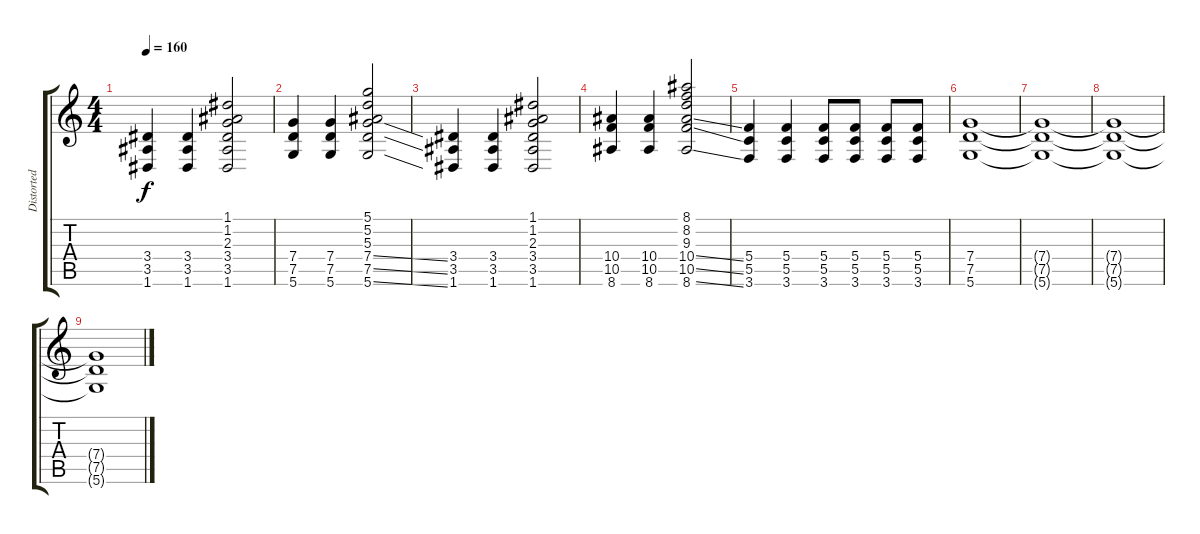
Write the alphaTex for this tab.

\track ("Distorted Rhythm" "Distorted ") {instrument overdrivenguitar}
\staff {score tabs}
\tuning (D4 A3 F3 C3 G2 D2) {hide}
\ts (4 4)
\tempo 160
\clef g2
\ks c
(3.4 3.5 1.6).4{dy f} (3.4 3.5 1.6).4 (1.1 1.2 2.3 3.4 3.5 1.6).2 |
(7.4 7.5 5.6).4 (7.4 7.5 5.6).4 (5.1 5.2 5.3 7.4{ss} 7.5{ss} 5.6{ss}).2 |
(3.4 3.5 1.6).4 (3.4 3.5 1.6).4 (1.1 1.2 2.3 3.4 3.5 1.6).2 |
(10.4 10.5 8.6).4 (10.4 10.5 8.6).4 (8.1 8.2 9.3 10.4{ss} 10.5{ss} 8.6{ss}).2 |
(5.4 5.5 3.6).4 (5.4 5.5 3.6).4 (5.4 5.5 3.6).8 (5.4 5.5 3.6).8 (5.4 5.5 3.6).8 (5.4 5.5 3.6).8 |
(7.4 7.5 5.6).1 |
(7.4{t} 7.5{t} 5.6{t}).1 |
(7.4{t} 7.5{t} 5.6{t}).1 |
(7.4{t} 7.5{t} 5.6{t}).1
